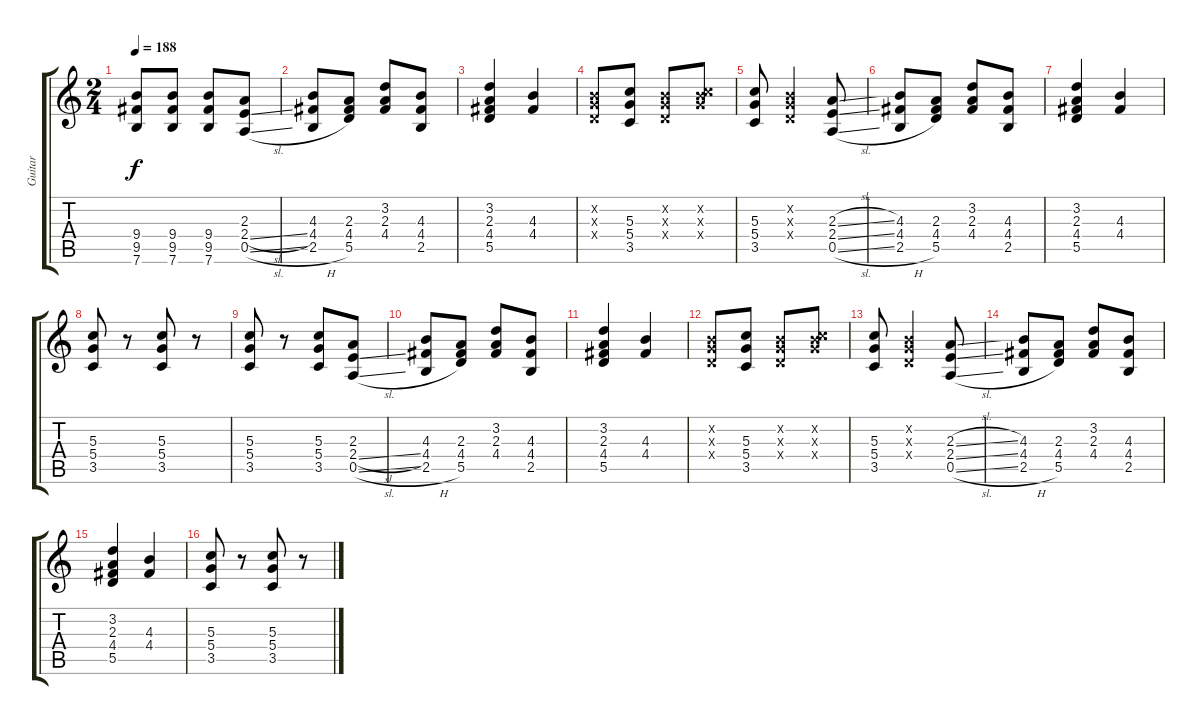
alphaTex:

\track ("Guitar" "Guitar") {instrument overdrivenguitar}
\staff {score tabs}
\tuning (E4 B3 G3 D3 A2 E2) {hide}
\ts (2 4)
\tempo 188
\clef g2
\ks c
(9.4{t} 9.5{t} 7.6{t}).8{dy f} (9.4 9.5 7.6).8 (9.4 9.5 7.6).8 (2.3 2.4{sl} 0.5{sl}).8 |
(4.3 4.4 2.5{h}).8 (2.3 4.4 5.5).8 (3.2 2.3 4.4).8 (4.3 4.4 2.5).8 |
(3.2 2.3 4.4 5.5).4 (4.3 4.4).4 |
(0.2{x} 0.3{x} 0.4{x}).8 (5.3 5.4 3.5).8 (0.2{x} 0.3{x} 0.4{x}).8 (0.2{x} 5.3{x} 5.4{x}).8 |
(5.3 5.4 3.5).8 (0.2{x} 0.3{x} 0.4{x}).4 (2.3{sl} 2.4{sl} 0.5{sl}).8 |
(4.3 4.4 2.5{h}).8 (2.3 4.4 5.5).8 (3.2 2.3 4.4).8 (4.3 4.4 2.5).8 |
(3.2 2.3 4.4 5.5).4 (4.3 4.4).4 |
(5.3 5.4 3.5).8 r.8 (5.3 5.4 3.5).8 r.8 |
(5.3 5.4 3.5).8 r.8 (5.3 5.4 3.5).8 (2.3 2.4{sl} 0.5{sl}).8 |
(4.3 4.4 2.5{h}).8 (2.3 4.4 5.5).8 (3.2 2.3 4.4).8 (4.3 4.4 2.5).8 |
(3.2 2.3 4.4 5.5).4 (4.3 4.4).4 |
(0.2{x} 0.3{x} 0.4{x}).8 (5.3 5.4 3.5).8 (0.2{x} 0.3{x} 0.4{x}).8 (0.2{x} 5.3{x} 5.4{x}).8 |
(5.3 5.4 3.5).8 (0.2{x} 0.3{x} 0.4{x}).4 (2.3{sl} 2.4{sl} 0.5{sl}).8 |
(4.3 4.4 2.5{h}).8 (2.3 4.4 5.5).8 (3.2 2.3 4.4).8 (4.3 4.4 2.5).8 |
(3.2 2.3 4.4 5.5).4 (4.3 4.4).4 |
(5.3 5.4 3.5).8 r.8 (5.3 5.4 3.5).8 r.8
